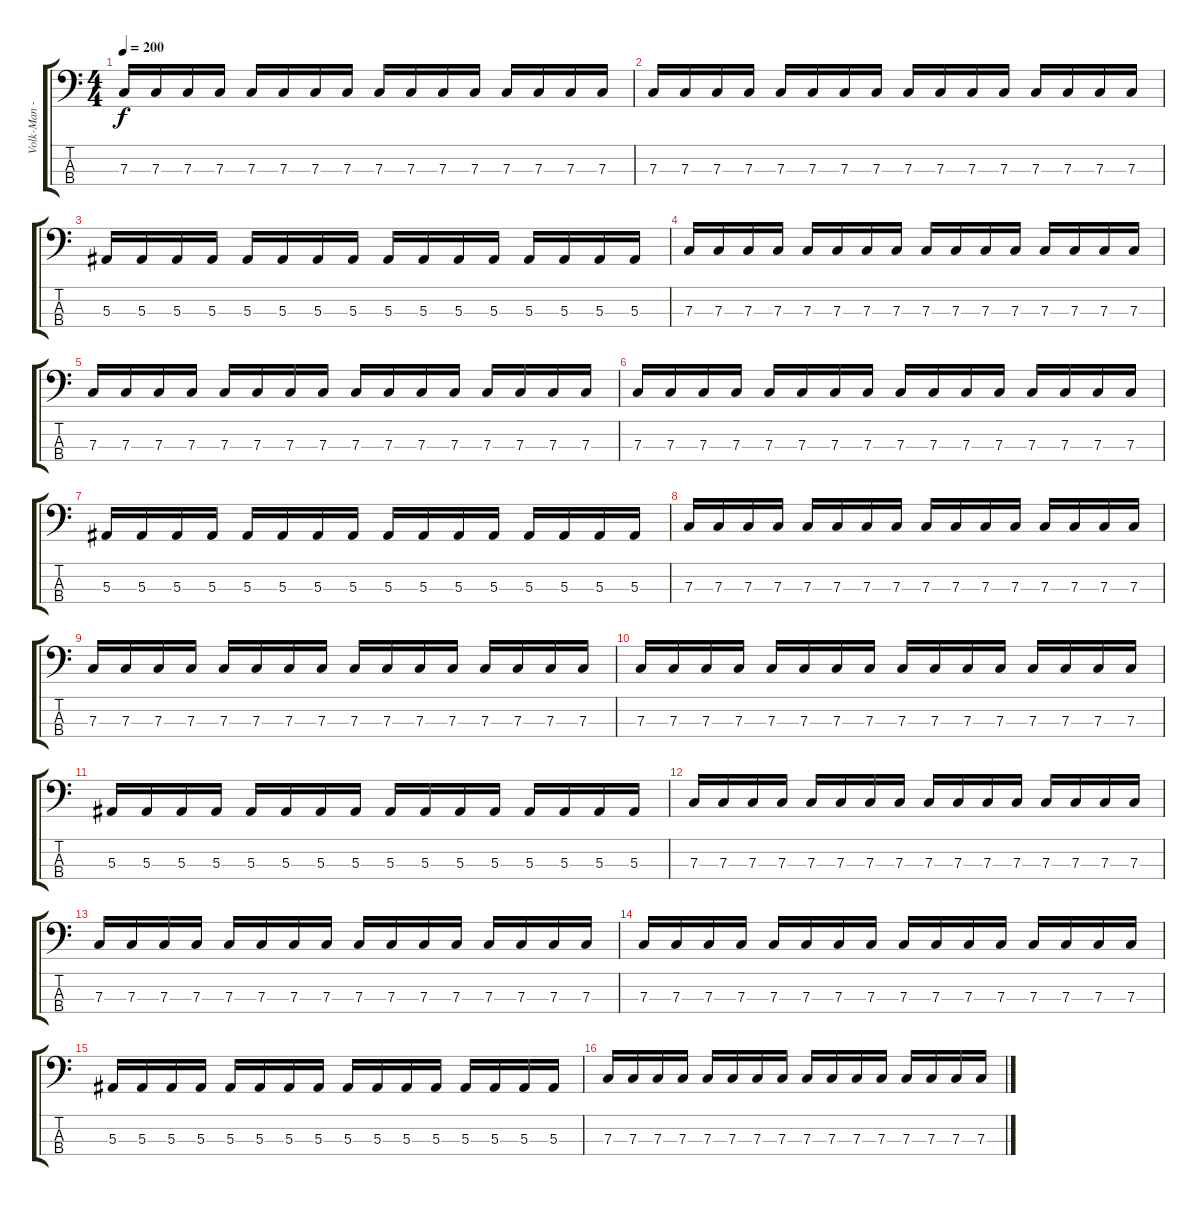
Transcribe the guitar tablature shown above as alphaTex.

\track ("Volk-Man - Bass" "Volk-Man -") {instrument electricbasspick}
\staff {score tabs}
\tuning (Eb2 Bb1 F1 C1) {hide}
\ts (4 4)
\tempo 200
\clef f4
\ks c
7.3.16{dy f} 7.3.16 7.3.16 7.3.16 7.3.16 7.3.16 7.3.16 7.3.16 7.3.16 7.3.16 7.3.16 7.3.16 7.3.16 7.3.16 7.3.16 7.3.16 |
7.3.16 7.3.16 7.3.16 7.3.16 7.3.16 7.3.16 7.3.16 7.3.16 7.3.16 7.3.16 7.3.16 7.3.16 7.3.16 7.3.16 7.3.16 7.3.16 |
5.3.16 5.3.16 5.3.16 5.3.16 5.3.16 5.3.16 5.3.16 5.3.16 5.3.16 5.3.16 5.3.16 5.3.16 5.3.16 5.3.16 5.3.16 5.3.16 |
7.3.16 7.3.16 7.3.16 7.3.16 7.3.16 7.3.16 7.3.16 7.3.16 7.3.16 7.3.16 7.3.16 7.3.16 7.3.16 7.3.16 7.3.16 7.3.16 |
7.3.16 7.3.16 7.3.16 7.3.16 7.3.16 7.3.16 7.3.16 7.3.16 7.3.16 7.3.16 7.3.16 7.3.16 7.3.16 7.3.16 7.3.16 7.3.16 |
7.3.16 7.3.16 7.3.16 7.3.16 7.3.16 7.3.16 7.3.16 7.3.16 7.3.16 7.3.16 7.3.16 7.3.16 7.3.16 7.3.16 7.3.16 7.3.16 |
5.3.16 5.3.16 5.3.16 5.3.16 5.3.16 5.3.16 5.3.16 5.3.16 5.3.16 5.3.16 5.3.16 5.3.16 5.3.16 5.3.16 5.3.16 5.3.16 |
7.3.16 7.3.16 7.3.16 7.3.16 7.3.16 7.3.16 7.3.16 7.3.16 7.3.16 7.3.16 7.3.16 7.3.16 7.3.16 7.3.16 7.3.16 7.3.16 |
7.3.16 7.3.16 7.3.16 7.3.16 7.3.16 7.3.16 7.3.16 7.3.16 7.3.16 7.3.16 7.3.16 7.3.16 7.3.16 7.3.16 7.3.16 7.3.16 |
7.3.16 7.3.16 7.3.16 7.3.16 7.3.16 7.3.16 7.3.16 7.3.16 7.3.16 7.3.16 7.3.16 7.3.16 7.3.16 7.3.16 7.3.16 7.3.16 |
5.3.16 5.3.16 5.3.16 5.3.16 5.3.16 5.3.16 5.3.16 5.3.16 5.3.16 5.3.16 5.3.16 5.3.16 5.3.16 5.3.16 5.3.16 5.3.16 |
7.3.16 7.3.16 7.3.16 7.3.16 7.3.16 7.3.16 7.3.16 7.3.16 7.3.16 7.3.16 7.3.16 7.3.16 7.3.16 7.3.16 7.3.16 7.3.16 |
7.3.16 7.3.16 7.3.16 7.3.16 7.3.16 7.3.16 7.3.16 7.3.16 7.3.16 7.3.16 7.3.16 7.3.16 7.3.16 7.3.16 7.3.16 7.3.16 |
7.3.16 7.3.16 7.3.16 7.3.16 7.3.16 7.3.16 7.3.16 7.3.16 7.3.16 7.3.16 7.3.16 7.3.16 7.3.16 7.3.16 7.3.16 7.3.16 |
5.3.16 5.3.16 5.3.16 5.3.16 5.3.16 5.3.16 5.3.16 5.3.16 5.3.16 5.3.16 5.3.16 5.3.16 5.3.16 5.3.16 5.3.16 5.3.16 |
7.3.16 7.3.16 7.3.16 7.3.16 7.3.16 7.3.16 7.3.16 7.3.16 7.3.16 7.3.16 7.3.16 7.3.16 7.3.16 7.3.16 7.3.16 7.3.16
